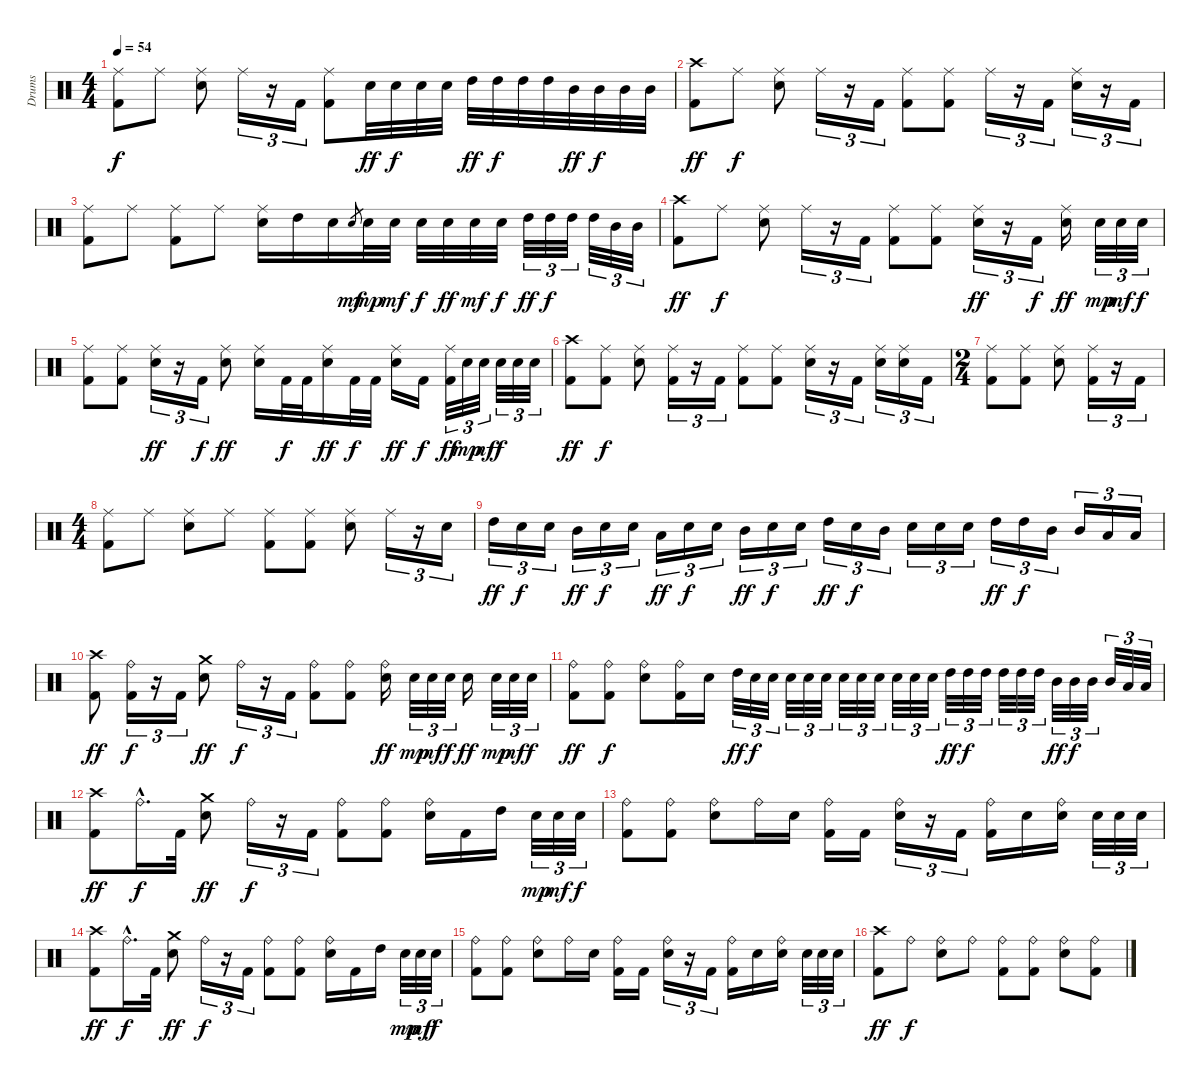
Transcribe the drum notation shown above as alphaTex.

\track ("Drums" "Drums") {instrument percussion}
\staff {score}
\articulation defaults
\ts (4 4)
\tempo 54
\clef neutral
\ks c
("Ride (middle)" "Kick (hit) 2").8{dy f} "Ride (middle)".8 ("Ride (middle)" "Electric Snare (hit)").8 "Ride (middle)".16{tu (3 2)} r.16{tu (3 2)} "Kick (hit) 2".16{tu (3 2)} ("Ride (middle)" "Kick (hit) 2").8 "Electric Snare (hit)".32{dy ff} "Electric Snare (hit)".32{dy f} "Electric Snare (hit)".32 "Electric Snare (hit)".32 "High Tom (hit)".32{dy ff} "High Tom (hit)".32{dy f} "High Tom (hit)".32 "High Tom (hit)".32 "Mid Tom (hit)".32{dy ff} "Mid Tom (hit)".32{dy f} "Mid Tom (hit)".32 "Mid Tom (hit)".32 |
("Crash high (hit)" "Kick (hit) 2").8{dy ff} "Ride (middle)".8{dy f} ("Ride (middle)" "Electric Snare (hit)").8 "Ride (middle)".16{tu (3 2)} r.16{tu (3 2)} "Kick (hit) 2".16{tu (3 2)} ("Ride (middle)" "Kick (hit) 2").8 ("Ride (middle)" "Kick (hit) 2").8 "Ride (middle)".16{tu (3 2)} r.16{tu (3 2)} "Kick (hit) 2".16{tu (3 2)} ("Ride (middle)" "Electric Snare (hit)").16{tu (3 2)} r.16{tu (3 2)} "Kick (hit) 2".16{tu (3 2)} |
("Ride (middle)" "Kick (hit) 2").8 "Ride (middle)".8 ("Ride (middle)" "Kick (hit) 2").8 "Ride (middle)".8 ("Ride (middle)" "Electric Snare (hit)").16 "High Tom (hit)".16 "Electric Snare (hit)".16 "Electric Snare (hit)".8{gr dy mf} "Electric Snare (hit)".32{dy mp} "Electric Snare (hit)".32{dy mf} "Electric Snare (hit)".32{dy f} "Electric Snare (hit)".32{dy ff} "Electric Snare (hit)".32{dy mf} "Electric Snare (hit)".32{dy f} "High Tom (hit)".32{tu (3 2) dy ff} "High Tom (hit)".32{tu (3 2) dy f} "High Tom (hit)".32{tu (3 2)} "High Tom (hit)".32{tu (3 2)} "Mid Tom (hit)".32{tu (3 2)} "Mid Tom (hit)".32{tu (3 2)} |
("Crash high (hit)" "Kick (hit) 2").8{dy ff} "Ride (middle)".8{dy f} ("Ride (middle)" "Electric Snare (hit)").8 "Ride (middle)".16{tu (3 2)} r.16{tu (3 2)} "Kick (hit) 2".16{tu (3 2)} ("Ride (middle)" "Kick (hit) 2").8 ("Ride (middle)" "Kick (hit) 2").8 ("Ride (middle)" "Electric Snare (hit)").16{tu (3 2) dy ff} r.16{tu (3 2)} "Kick (hit) 2".16{tu (3 2) dy f} ("Ride (middle)" "Electric Snare (hit)").16{dy ff} "Electric Snare (hit)".32{tu (3 2) dy mp} "Electric Snare (hit)".32{tu (3 2) dy mf} "Electric Snare (hit)".32{tu (3 2) dy f} |
("Ride (middle)" "Kick (hit) 2").8 ("Ride (middle)" "Kick (hit) 2").8 ("Ride (middle)" "Electric Snare (hit)").16{tu (3 2) dy ff} r.16{tu (3 2)} "Kick (hit) 2".16{tu (3 2) dy f} ("Ride (middle)" "Electric Snare (hit)").8{dy ff} ("Ride (middle)" "Electric Snare (hit)").16 "Kick (hit) 2".32{dy f} "Kick (hit) 2".32 ("Ride (middle)" "Electric Snare (hit)").16{dy ff} "Kick (hit) 2".32{dy f} "Kick (hit) 2".32 ("Ride (middle)" "Electric Snare (hit)").16{dy ff} "Kick (hit) 2".16{dy f} ("Ride (middle)" "Kick (hit) 2").32{tu (3 2) dy ff} "Electric Snare (hit)".32{tu (3 2) dy mp} "Electric Snare (hit)".32{tu (3 2) dy mf} "Electric Snare (hit)".32{tu (3 2) dy f} "Electric Snare (hit)".32{tu (3 2)} "Electric Snare (hit)".32{tu (3 2)} |
("Crash high (hit)" "Kick (hit) 2").8{dy ff} ("Ride (middle)" "Kick (hit) 2").8{dy f} ("Ride (middle)" "Electric Snare (hit)").8 ("Ride (middle)" "Kick (hit) 2").16{tu (3 2)} r.16{tu (3 2)} "Kick (hit) 2".16{tu (3 2)} ("Ride (middle)" "Kick (hit) 2").8 ("Ride (middle)" "Kick (hit) 2").8 ("Ride (middle)" "Electric Snare (hit)").16{tu (3 2)} r.16{tu (3 2)} "Kick (hit) 2".16{tu (3 2)} ("Ride (middle)" "Electric Snare (hit)").16{tu (3 2)} ("Ride (middle)" "Electric Snare (hit)").16{tu (3 2)} "Kick (hit) 2".16{tu (3 2)} |
\ts (2 4)
("Ride (middle)" "Kick (hit) 2").8 ("Ride (middle)" "Kick (hit) 2").8 ("Ride (middle)" "Electric Snare (hit)").8 ("Ride (middle)" "Kick (hit) 2").16{tu (3 2)} r.16{tu (3 2)} "Kick (hit) 2".16{tu (3 2)} |
\ts (4 4)
("Ride (middle)" "Kick (hit) 2").8 "Ride (middle)".8 ("Ride (middle)" "Electric Snare (hit)").8 "Ride (middle)".8 ("Ride (middle)" "Kick (hit) 2").8 ("Ride (middle)" "Kick (hit) 2").8 ("Ride (middle)" "Electric Snare (hit)").8 "Ride (middle)".16{tu (3 2)} r.16{tu (3 2)} "Electric Snare (hit)".16{tu (3 2)} |
"High Tom (hit)".16{tu (3 2) dy ff} "Electric Snare (hit)".16{tu (3 2) dy f} "Electric Snare (hit)".16{tu (3 2)} "Mid Tom (hit)".16{tu (3 2) dy ff} "Electric Snare (hit)".16{tu (3 2) dy f} "Electric Snare (hit)".16{tu (3 2)} "Low Tom (hit)".16{tu (3 2) dy ff} "Electric Snare (hit)".16{tu (3 2) dy f} "Electric Snare (hit)".16{tu (3 2)} "Mid Tom (hit)".16{tu (3 2) dy ff} "Electric Snare (hit)".16{tu (3 2) dy f} "Electric Snare (hit)".16{tu (3 2)} "High Tom (hit)".16{tu (3 2) dy ff} "Electric Snare (hit)".16{tu (3 2) dy f} "Mid Tom (hit)".16{tu (3 2)} "Electric Snare (hit)".16{tu (3 2)} "Electric Snare (hit)".16{tu (3 2)} "Electric Snare (hit)".16{tu (3 2)} "High Tom (hit)".16{tu (3 2) dy ff} "High Tom (hit)".16{tu (3 2) dy f} "Mid Tom (hit)".16{tu (3 2)} "Mid Tom (hit)".16{tu (3 2)} "Low Tom (hit)".16{tu (3 2)} "Low Tom (hit)".16{tu (3 2)} |
("Crash high (hit)" "Kick (hit) 2").8{dy ff} ("Ride (bell)" "Kick (hit) 2").16{tu (3 2) dy f} r.16{tu (3 2)} "Kick (hit) 2".16{tu (3 2)} ("Crash medium (hit)" "Electric Snare (hit)").8{dy ff} "Ride (bell)".16{tu (3 2) dy f} r.16{tu (3 2)} "Kick (hit) 2".16{tu (3 2)} ("Ride (bell)" "Kick (hit) 2").8 ("Ride (bell)" "Kick (hit) 2").8 ("Ride (bell)" "Electric Snare (hit)").16{dy ff} "Electric Snare (hit)".32{tu (3 2) dy mp} "Electric Snare (hit)".32{tu (3 2) dy mf} "Electric Snare (hit)".32{tu (3 2) dy f} "Electric Snare (hit)".16{dy ff} "Electric Snare (hit)".32{tu (3 2) dy mp} "Electric Snare (hit)".32{tu (3 2) dy mf} "Electric Snare (hit)".32{tu (3 2) dy f} |
("Ride (bell)" "Kick (hit) 2").8{dy ff} ("Ride (bell)" "Kick (hit) 2").8{dy f} ("Ride (bell)" "Electric Snare (hit)").8 ("Ride (bell)" "Kick (hit) 2").16 "Electric Snare (hit)".16 "High Tom (hit)".32{tu (3 2) dy ff} "Electric Snare (hit)".32{tu (3 2) dy f} "Electric Snare (hit)".32{tu (3 2)} "Electric Snare (hit)".32{tu (3 2)} "Electric Snare (hit)".32{tu (3 2)} "Electric Snare (hit)".32{tu (3 2)} "Electric Snare (hit)".32{tu (3 2)} "Electric Snare (hit)".32{tu (3 2)} "Electric Snare (hit)".32{tu (3 2)} "Electric Snare (hit)".32{tu (3 2)} "Electric Snare (hit)".32{tu (3 2)} "Electric Snare (hit)".32{tu (3 2)} "High Tom (hit)".32{tu (3 2) dy ff} "High Tom (hit)".32{tu (3 2) dy f} "High Tom (hit)".32{tu (3 2)} "High Tom (hit)".32{tu (3 2)} "High Tom (hit)".32{tu (3 2)} "High Tom (hit)".32{tu (3 2)} "Mid Tom (hit)".32{tu (3 2) dy ff} "Mid Tom (hit)".32{tu (3 2) dy f} "Mid Tom (hit)".32{tu (3 2)} "Mid Tom (hit)".32{tu (3 2)} "Low Tom (hit)".32{tu (3 2)} "Low Tom (hit)".32{tu (3 2)} |
("Crash high (hit)" "Kick (hit) 2").8{dy ff} "Ride (bell)"{hac}.16{d dy f} "Kick (hit) 2".32 ("Crash medium (hit)" "Electric Snare (hit)").8{dy ff} "Ride (bell)".16{tu (3 2) dy f} r.16{tu (3 2)} "Kick (hit) 2".16{tu (3 2)} ("Ride (bell)" "Kick (hit) 2").8 ("Ride (bell)" "Kick (hit) 2").8 ("Ride (bell)" "Electric Snare (hit)").16 "Kick (hit) 2".16 "High Tom (hit)".16 "Electric Snare (hit)".32{tu (3 2) dy mp} "Electric Snare (hit)".32{tu (3 2) dy mf} "Electric Snare (hit)".32{tu (3 2) dy f} |
("Ride (bell)" "Kick (hit) 2").8 ("Ride (bell)" "Kick (hit) 2").8 ("Ride (bell)" "Electric Snare (hit)").8 "Ride (bell)".16 "Electric Snare (hit)".16 ("Ride (bell)" "Kick (hit) 2").16 "Kick (hit) 2".16 ("Ride (bell)" "Electric Snare (hit)").16{tu (3 2)} r.16{tu (3 2)} "Kick (hit) 2".16{tu (3 2)} ("Ride (bell)" "Kick (hit) 2").16 "Electric Snare (hit)".16 ("Ride (bell)" "Electric Snare (hit)").16 "Electric Snare (hit)".32{tu (3 2)} "Electric Snare (hit)".32{tu (3 2)} "Electric Snare (hit)".32{tu (3 2)} |
("Crash high (hit)" "Kick (hit) 2").8{dy ff} "Ride (bell)"{hac}.16{d dy f} "Kick (hit) 2".32 ("Crash medium (hit)" "Electric Snare (hit)").8{dy ff} "Ride (bell)".16{tu (3 2) dy f} r.16{tu (3 2)} "Kick (hit) 2".16{tu (3 2)} ("Ride (bell)" "Kick (hit) 2").8 ("Ride (bell)" "Kick (hit) 2").8 ("Ride (bell)" "Electric Snare (hit)").16 "Kick (hit) 2".16 "High Tom (hit)".16 "Electric Snare (hit)".32{tu (3 2) dy mp} "Electric Snare (hit)".32{tu (3 2) dy mf} "Electric Snare (hit)".32{tu (3 2) dy f} |
("Ride (bell)" "Kick (hit) 2").8 ("Ride (bell)" "Kick (hit) 2").8 ("Ride (bell)" "Electric Snare (hit)").8 "Ride (bell)".16 "Electric Snare (hit)".16 ("Ride (bell)" "Kick (hit) 2").16 "Kick (hit) 2".16 ("Ride (bell)" "Electric Snare (hit)").16{tu (3 2)} r.16{tu (3 2)} "Kick (hit) 2".16{tu (3 2)} ("Ride (bell)" "Kick (hit) 2").16 "Electric Snare (hit)".16 ("Ride (bell)" "Electric Snare (hit)").16 "Electric Snare (hit)".32{tu (3 2)} "Electric Snare (hit)".32{tu (3 2)} "Electric Snare (hit)".32{tu (3 2)} |
("Crash high (hit)" "Kick (hit) 2").8{dy ff} "Ride (bell)".8{dy f} ("Ride (bell)" "Electric Snare (hit)").8 "Ride (bell)".8 ("Ride (bell)" "Kick (hit) 2").8 ("Ride (bell)" "Kick (hit) 2").8 ("Ride (bell)" "Electric Snare (hit)").8 ("Ride (bell)" "Kick (hit) 2").8
